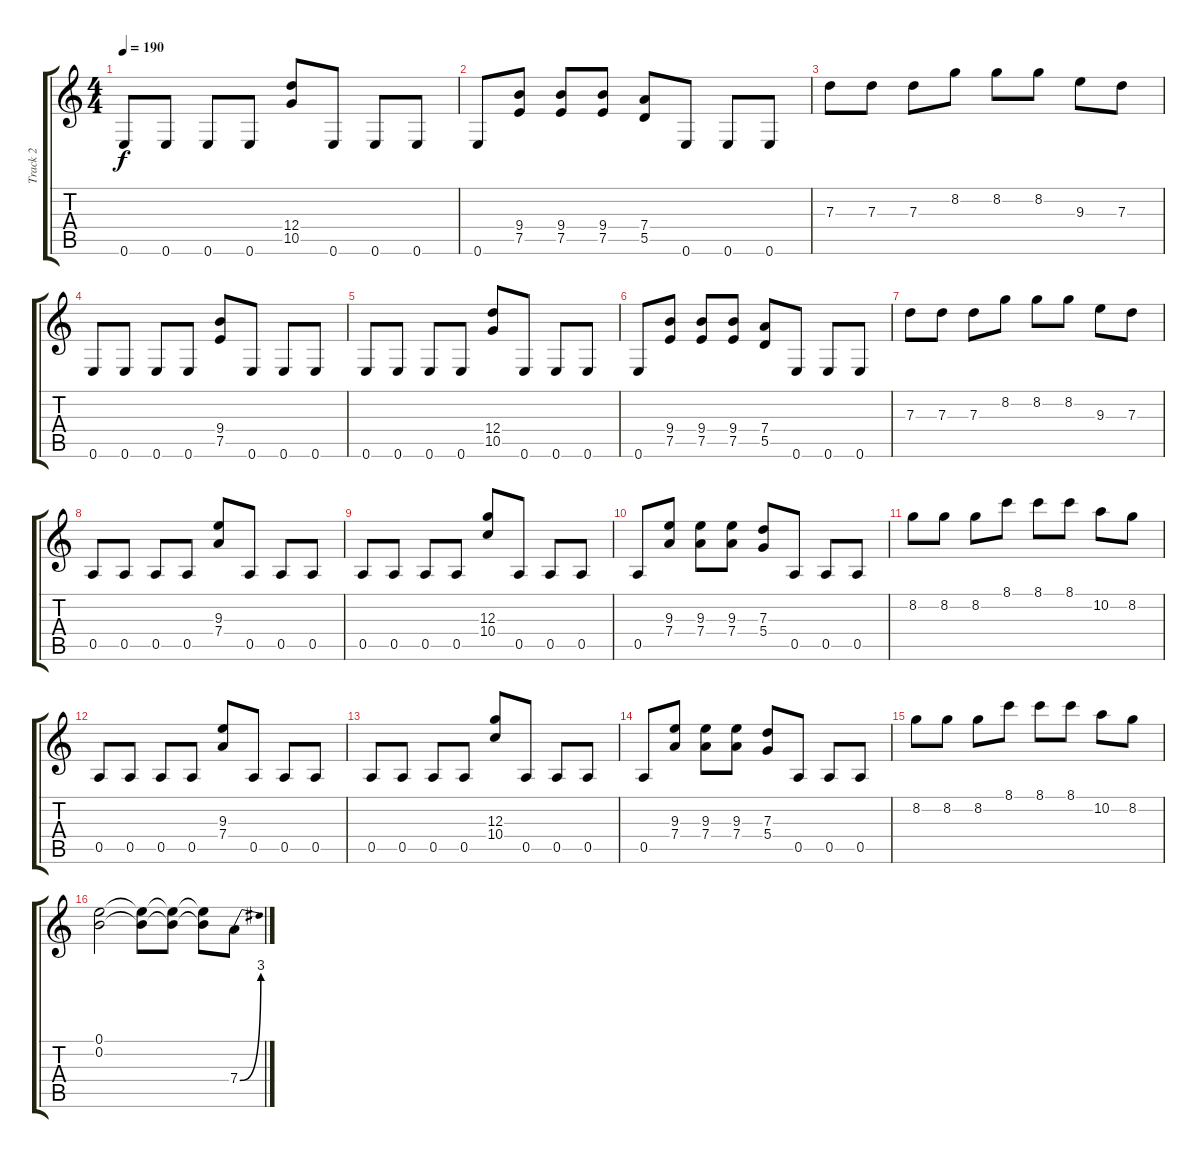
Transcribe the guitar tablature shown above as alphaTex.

\track ("Track 2" "Track 2") {instrument distortionguitar}
\staff {score tabs}
\tuning (E4 B3 G3 D3 A2 E2) {hide}
\ts (4 4)
\tempo 190
\clef g2
\ks c
0.6.8{dy f} 0.6.8 0.6.8 0.6.8 (12.4 10.5).8 0.6.8 0.6.8 0.6.8 |
0.6.8 (9.4 7.5).8 (9.4 7.5).8 (9.4 7.5).8 (7.4 5.5).8 0.6.8 0.6.8 0.6.8 |
7.3.8 7.3.8 7.3.8 8.2.8 8.2.8 8.2.8 9.3.8 7.3.8 |
0.6.8 0.6.8 0.6.8 0.6.8 (9.4 7.5).8 0.6.8 0.6.8 0.6.8 |
0.6.8 0.6.8 0.6.8 0.6.8 (12.4 10.5).8 0.6.8 0.6.8 0.6.8 |
0.6.8 (9.4 7.5).8 (9.4 7.5).8 (9.4 7.5).8 (7.4 5.5).8 0.6.8 0.6.8 0.6.8 |
7.3.8 7.3.8 7.3.8 8.2.8 8.2.8 8.2.8 9.3.8 7.3.8 |
0.5.8 0.5.8 0.5.8 0.5.8 (9.3 7.4).8 0.5.8 0.5.8 0.5.8 |
0.5.8 0.5.8 0.5.8 0.5.8 (12.3 10.4).8 0.5.8 0.5.8 0.5.8 |
0.5.8 (9.3 7.4).8 (9.3 7.4).8 (9.3 7.4).8 (7.3 5.4).8 0.5.8 0.5.8 0.5.8 |
8.2.8 8.2.8 8.2.8 8.1.8 8.1.8 8.1.8 10.2.8 8.2.8 |
0.5.8 0.5.8 0.5.8 0.5.8 (9.3 7.4).8 0.5.8 0.5.8 0.5.8 |
0.5.8 0.5.8 0.5.8 0.5.8 (12.3 10.4).8 0.5.8 0.5.8 0.5.8 |
0.5.8 (9.3 7.4).8 (9.3 7.4).8 (9.3 7.4).8 (7.3 5.4).8 0.5.8 0.5.8 0.5.8 |
8.2.8 8.2.8 8.2.8 8.1.8 8.1.8 8.1.8 10.2.8 8.2.8 |
(0.1 0.2).2 (0.1{t} 0.2{t}).8 (0.1{t} 0.2{t}).8 (0.1{t} 0.2{t}).8 7.4{be (bend 0 0 60 12)}.8
